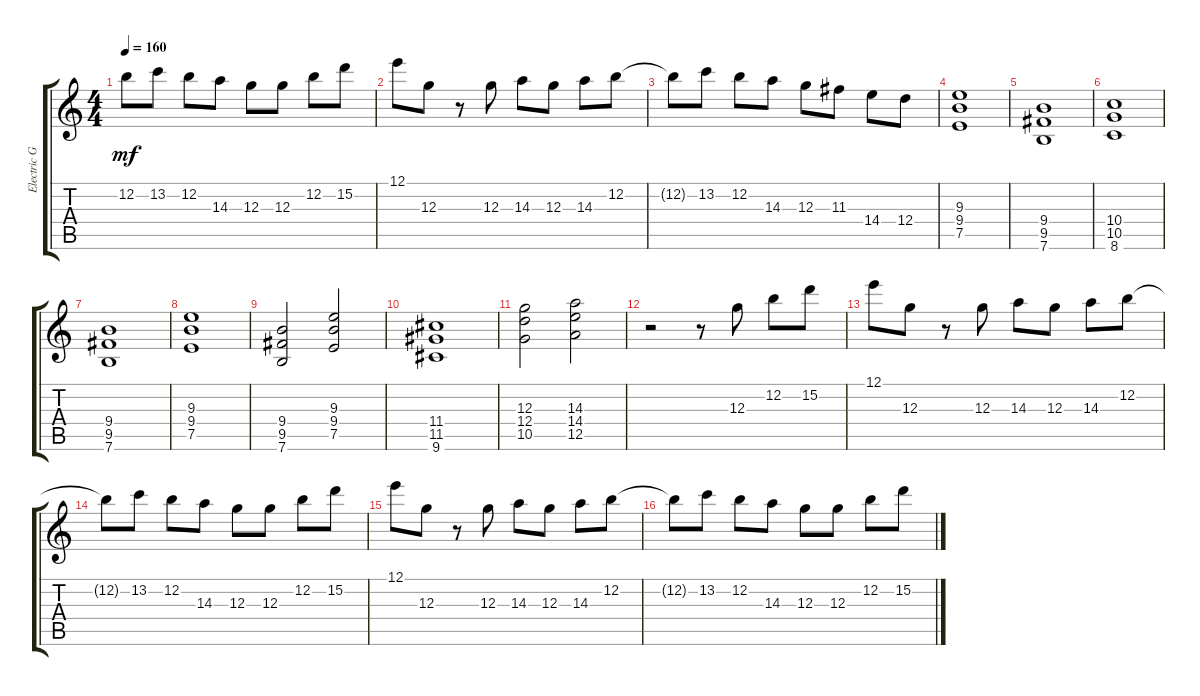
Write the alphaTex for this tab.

\track ("Electric Guitar" "Electric G") {instrument distortionguitar}
\staff {score tabs}
\tuning (E4 B3 G3 D3 A2 E2) {hide}
\ts (4 4)
\tempo 160
\clef g2
\ks c
12.2{t}.8{dy mf} 13.2.8 12.2.8 14.3.8 12.3.8 12.3.8 12.2.8 15.2.8 |
12.1.8 12.3.8 r.8 12.3.8 14.3.8 12.3.8 14.3.8 12.2.8 |
12.2{t}.8 13.2.8 12.2.8 14.3.8 12.3.8 11.3.8 14.4.8 12.4.8 |
(9.3 9.4 7.5).1 |
(9.4 9.5 7.6).1 |
(10.4 10.5 8.6).1 |
(9.4 9.5 7.6).1 |
(9.3 9.4 7.5).1 |
(9.4 9.5 7.6).2 (9.3 9.4 7.5).2 |
(11.4 11.5 9.6).1 |
(12.3 12.4 10.5).2 (14.3 14.4 12.5).2 |
r.2 r.8 12.3.8 12.2.8 15.2.8 |
12.1.8 12.3.8 r.8 12.3.8 14.3.8 12.3.8 14.3.8 12.2.8 |
12.2{t}.8 13.2.8 12.2.8 14.3.8 12.3.8 12.3.8 12.2.8 15.2.8 |
12.1.8 12.3.8 r.8 12.3.8 14.3.8 12.3.8 14.3.8 12.2.8 |
12.2{t}.8 13.2.8 12.2.8 14.3.8 12.3.8 12.3.8 12.2.8 15.2.8
